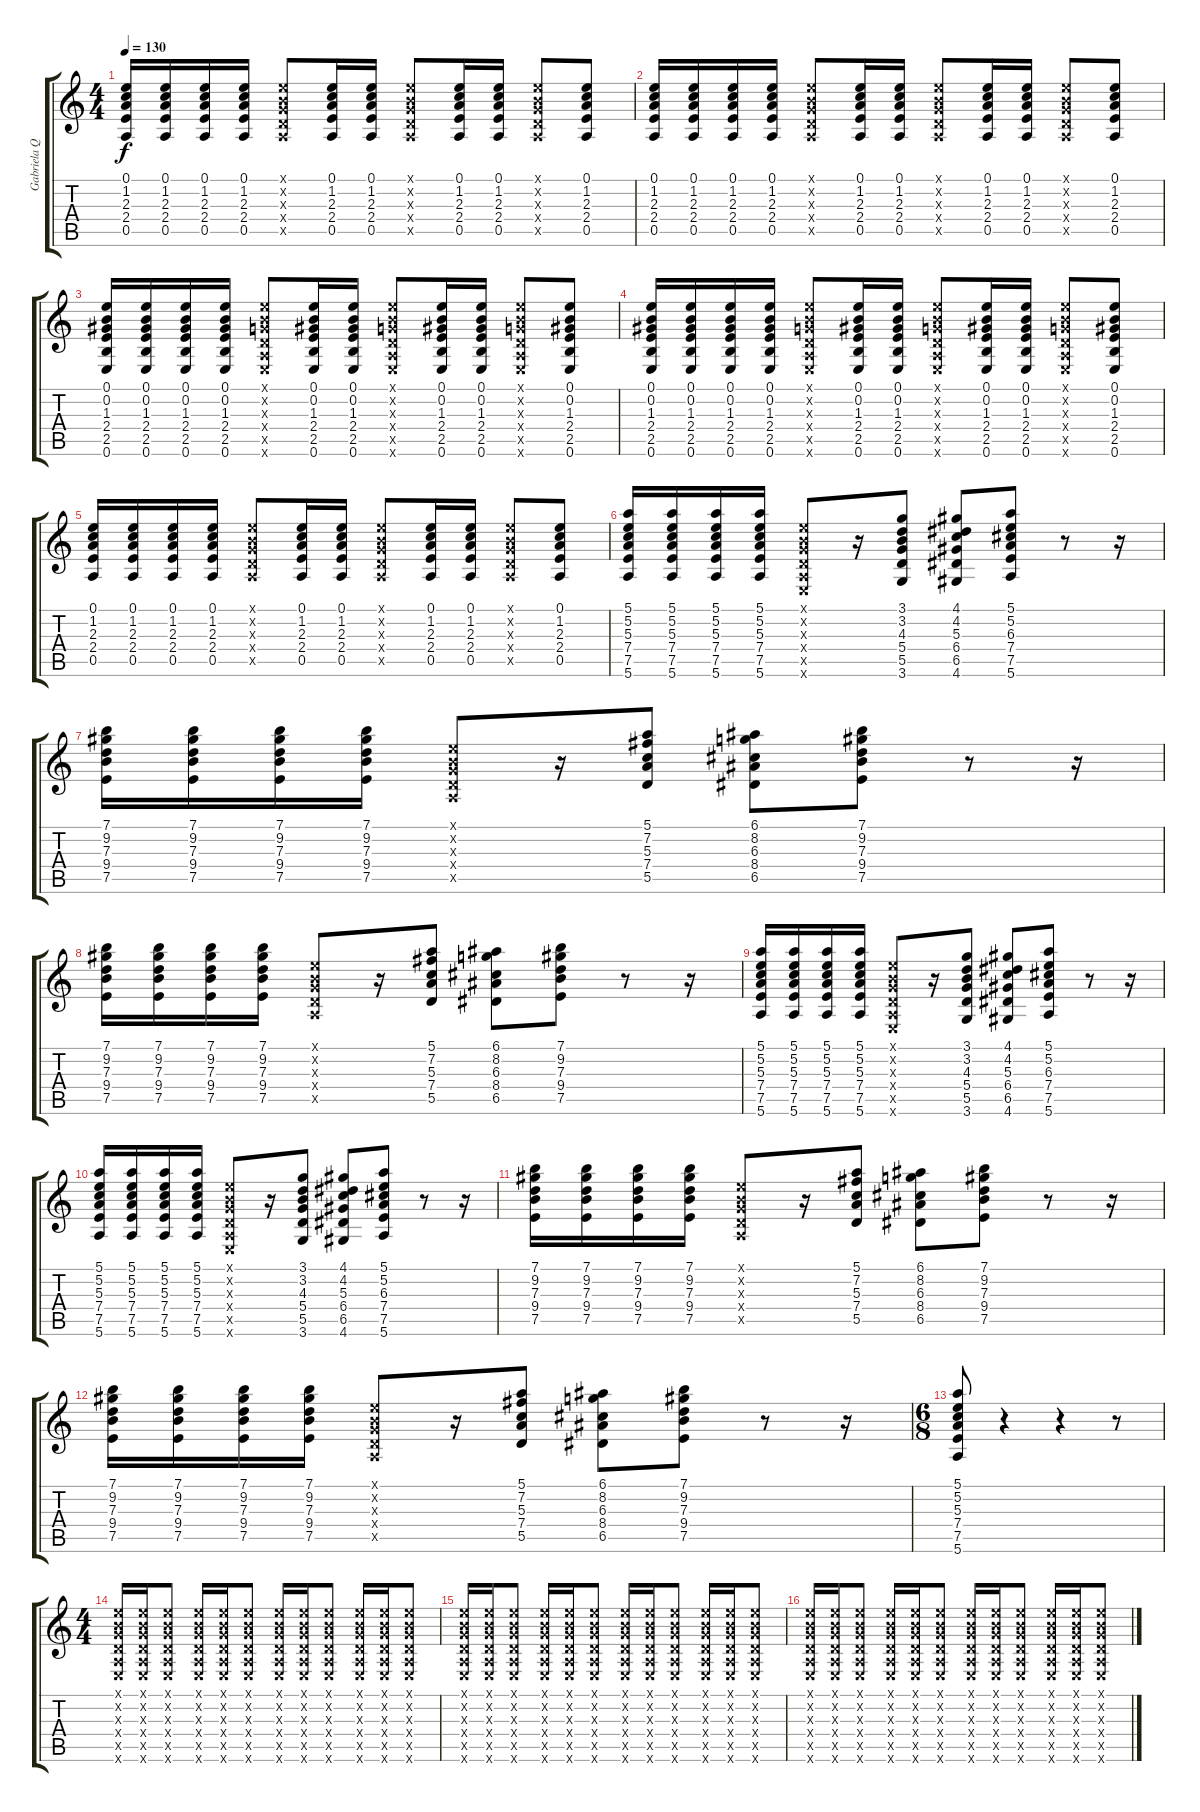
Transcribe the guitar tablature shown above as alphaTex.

\track ("Gabriela Quintero" "Gabriela Q") {instrument acousticguitarnylon}
\staff {score tabs}
\tuning (E4 B3 G3 D3 A2 E2) {hide}
\ts (4 4)
\tempo 130
\clef g2
\ks c
(0.1 1.2 2.3 2.4 0.5).16{dy f} (0.1 1.2 2.3 2.4 0.5).16 (0.1 1.2 2.3 2.4 0.5).16 (0.1 1.2 2.3 2.4 0.5).16 (0.1{x} 0.2{x} 0.3{x} 0.4{x} 0.5{x}).8 (0.1 1.2 2.3 2.4 0.5).16 (0.1 1.2 2.3 2.4 0.5).16 (0.1{x} 0.2{x} 0.3{x} 0.4{x} 0.5{x}).8 (0.1 1.2 2.3 2.4 0.5).16 (0.1 1.2 2.3 2.4 0.5).16 (0.1{x} 0.2{x} 0.3{x} 0.4{x} 0.5{x}).8 (0.1 1.2 2.3 2.4 0.5).8 |
(0.1 1.2 2.3 2.4 0.5).16 (0.1 1.2 2.3 2.4 0.5).16 (0.1 1.2 2.3 2.4 0.5).16 (0.1 1.2 2.3 2.4 0.5).16 (0.1{x} 0.2{x} 0.3{x} 0.4{x} 0.5{x}).8 (0.1 1.2 2.3 2.4 0.5).16 (0.1 1.2 2.3 2.4 0.5).16 (0.1{x} 0.2{x} 0.3{x} 0.4{x} 0.5{x}).8 (0.1 1.2 2.3 2.4 0.5).16 (0.1 1.2 2.3 2.4 0.5).16 (0.1{x} 0.2{x} 0.3{x} 0.4{x} 0.5{x}).8 (0.1 1.2 2.3 2.4 0.5).8 |
(0.1 0.2 1.3 2.4 2.5 0.6).16 (0.1 0.2 1.3 2.4 2.5 0.6).16 (0.1 0.2 1.3 2.4 2.5 0.6).16 (0.1 0.2 1.3 2.4 2.5 0.6).16 (0.1{x} 0.2{x} 0.3{x} 0.4{x} 0.5{x} 0.6{x}).8 (0.1 0.2 1.3 2.4 2.5 0.6).16 (0.1 0.2 1.3 2.4 2.5 0.6).16 (0.1{x} 0.2{x} 0.3{x} 0.4{x} 0.5{x} 0.6{x}).8 (0.1 0.2 1.3 2.4 2.5 0.6).16 (0.1 0.2 1.3 2.4 2.5 0.6).16 (0.1{x} 0.2{x} 0.3{x} 0.4{x} 0.5{x} 0.6{x}).8 (0.1 0.2 1.3 2.4 2.5 0.6).8 |
(0.1 0.2 1.3 2.4 2.5 0.6).16 (0.1 0.2 1.3 2.4 2.5 0.6).16 (0.1 0.2 1.3 2.4 2.5 0.6).16 (0.1 0.2 1.3 2.4 2.5 0.6).16 (0.1{x} 0.2{x} 0.3{x} 0.4{x} 0.5{x} 0.6{x}).8 (0.1 0.2 1.3 2.4 2.5 0.6).16 (0.1 0.2 1.3 2.4 2.5 0.6).16 (0.1{x} 0.2{x} 0.3{x} 0.4{x} 0.5{x} 0.6{x}).8 (0.1 0.2 1.3 2.4 2.5 0.6).16 (0.1 0.2 1.3 2.4 2.5 0.6).16 (0.1{x} 0.2{x} 0.3{x} 0.4{x} 0.5{x} 0.6{x}).8 (0.1 0.2 1.3 2.4 2.5 0.6).8 |
(0.1 1.2 2.3 2.4 0.5).16 (0.1 1.2 2.3 2.4 0.5).16 (0.1 1.2 2.3 2.4 0.5).16 (0.1 1.2 2.3 2.4 0.5).16 (0.1{x} 0.2{x} 0.3{x} 0.4{x} 0.5{x}).8 (0.1 1.2 2.3 2.4 0.5).16 (0.1 1.2 2.3 2.4 0.5).16 (0.1{x} 0.2{x} 0.3{x} 0.4{x} 0.5{x}).8 (0.1 1.2 2.3 2.4 0.5).16 (0.1 1.2 2.3 2.4 0.5).16 (0.1{x} 0.2{x} 0.3{x} 0.4{x} 0.5{x}).8 (0.1 1.2 2.3 2.4 0.5).8 |
(5.1 5.2 5.3 7.4 7.5 5.6).16 (5.1 5.2 5.3 7.4 7.5 5.6).16 (5.1 5.2 5.3 7.4 7.5 5.6).16 (5.1 5.2 5.3 7.4 7.5 5.6).16 (0.1{x} 0.2{x} 0.3{x} 0.4{x} 0.5{x} 0.6{x}).8 r.16 (3.1 3.2 4.3 5.4 5.5 3.6).8 (4.1 4.2 5.3 6.4 6.5 4.6).8 (5.1 5.2 6.3 7.4 7.5 5.6).8 r.8 r.16 |
(7.1 9.2 7.3 9.4 7.5).16 (7.1 9.2 7.3 9.4 7.5).16 (7.1 9.2 7.3 9.4 7.5).16 (7.1 9.2 7.3 9.4 7.5).16 (0.1{x} 0.2{x} 0.3{x} 0.4{x} 0.5{x}).8 r.16 (5.1 7.2 5.3 7.4 5.5).8 (6.1 8.2 6.3 8.4 6.5).8 (7.1 9.2 7.3 9.4 7.5).8 r.8 r.16 |
(7.1 9.2 7.3 9.4 7.5).16 (7.1 9.2 7.3 9.4 7.5).16 (7.1 9.2 7.3 9.4 7.5).16 (7.1 9.2 7.3 9.4 7.5).16 (0.1{x} 0.2{x} 0.3{x} 0.4{x} 0.5{x}).8 r.16 (5.1 7.2 5.3 7.4 5.5).8 (6.1 8.2 6.3 8.4 6.5).8 (7.1 9.2 7.3 9.4 7.5).8 r.8 r.16 |
(5.1 5.2 5.3 7.4 7.5 5.6).16 (5.1 5.2 5.3 7.4 7.5 5.6).16 (5.1 5.2 5.3 7.4 7.5 5.6).16 (5.1 5.2 5.3 7.4 7.5 5.6).16 (0.1{x} 0.2{x} 0.3{x} 0.4{x} 0.5{x} 0.6{x}).8 r.16 (3.1 3.2 4.3 5.4 5.5 3.6).8 (4.1 4.2 5.3 6.4 6.5 4.6).8 (5.1 5.2 6.3 7.4 7.5 5.6).8 r.8 r.16 |
(5.1 5.2 5.3 7.4 7.5 5.6).16 (5.1 5.2 5.3 7.4 7.5 5.6).16 (5.1 5.2 5.3 7.4 7.5 5.6).16 (5.1 5.2 5.3 7.4 7.5 5.6).16 (0.1{x} 0.2{x} 0.3{x} 0.4{x} 0.5{x} 0.6{x}).8 r.16 (3.1 3.2 4.3 5.4 5.5 3.6).8 (4.1 4.2 5.3 6.4 6.5 4.6).8 (5.1 5.2 6.3 7.4 7.5 5.6).8 r.8 r.16 |
(7.1 9.2 7.3 9.4 7.5).16 (7.1 9.2 7.3 9.4 7.5).16 (7.1 9.2 7.3 9.4 7.5).16 (7.1 9.2 7.3 9.4 7.5).16 (0.1{x} 0.2{x} 0.3{x} 0.4{x} 0.5{x}).8 r.16 (5.1 7.2 5.3 7.4 5.5).8 (6.1 8.2 6.3 8.4 6.5).8 (7.1 9.2 7.3 9.4 7.5).8 r.8 r.16 |
(7.1 9.2 7.3 9.4 7.5).16 (7.1 9.2 7.3 9.4 7.5).16 (7.1 9.2 7.3 9.4 7.5).16 (7.1 9.2 7.3 9.4 7.5).16 (0.1{x} 0.2{x} 0.3{x} 0.4{x} 0.5{x}).8 r.16 (5.1 7.2 5.3 7.4 5.5).8 (6.1 8.2 6.3 8.4 6.5).8 (7.1 9.2 7.3 9.4 7.5).8 r.8 r.16 |
\ts (6 8)
(5.1 5.2 5.3 7.4 7.5 5.6).8 r.4 r.4 r.8 |
\ts (4 4)
(0.1{x} 0.2{x} 0.3{x} 0.4{x} 0.5{x} 0.6{x}).16 (0.1{x} 0.2{x} 0.3{x} 0.4{x} 0.5{x} 0.6{x}).16 (0.1{x} 0.2{x} 0.3{x} 0.4{x} 0.5{x} 0.6{x}).8 (0.1{x} 0.2{x} 0.3{x} 0.4{x} 0.5{x} 0.6{x}).16 (0.1{x} 0.2{x} 0.3{x} 0.4{x} 0.5{x} 0.6{x}).16 (0.1{x} 0.2{x} 0.3{x} 0.4{x} 0.5{x} 0.6{x}).8 (0.1{x} 0.2{x} 0.3{x} 0.4{x} 0.5{x} 0.6{x}).16 (0.1{x} 0.2{x} 0.3{x} 0.4{x} 0.5{x} 0.6{x}).16 (0.1{x} 0.2{x} 0.3{x} 0.4{x} 0.5{x} 0.6{x}).8 (0.1{x} 0.2{x} 0.3{x} 0.4{x} 0.5{x} 0.6{x}).16 (0.1{x} 0.2{x} 0.3{x} 0.4{x} 0.5{x} 0.6{x}).16 (0.1{x} 0.2{x} 0.3{x} 0.4{x} 0.5{x} 0.6{x}).8 |
(0.1{x} 0.2{x} 0.3{x} 0.4{x} 0.5{x} 0.6{x}).16 (0.1{x} 0.2{x} 0.3{x} 0.4{x} 0.5{x} 0.6{x}).16 (0.1{x} 0.2{x} 0.3{x} 0.4{x} 0.5{x} 0.6{x}).8 (0.1{x} 0.2{x} 0.3{x} 0.4{x} 0.5{x} 0.6{x}).16 (0.1{x} 0.2{x} 0.3{x} 0.4{x} 0.5{x} 0.6{x}).16 (0.1{x} 0.2{x} 0.3{x} 0.4{x} 0.5{x} 0.6{x}).8 (0.1{x} 0.2{x} 0.3{x} 0.4{x} 0.5{x} 0.6{x}).16 (0.1{x} 0.2{x} 0.3{x} 0.4{x} 0.5{x} 0.6{x}).16 (0.1{x} 0.2{x} 0.3{x} 0.4{x} 0.5{x} 0.6{x}).8 (0.1{x} 0.2{x} 0.3{x} 0.4{x} 0.5{x} 0.6{x}).16 (0.1{x} 0.2{x} 0.3{x} 0.4{x} 0.5{x} 0.6{x}).16 (0.1{x} 0.2{x} 0.3{x} 0.4{x} 0.5{x} 0.6{x}).8 |
(0.1{x} 0.2{x} 0.3{x} 0.4{x} 0.5{x} 0.6{x}).16 (0.1{x} 0.2{x} 0.3{x} 0.4{x} 0.5{x} 0.6{x}).16 (0.1{x} 0.2{x} 0.3{x} 0.4{x} 0.5{x} 0.6{x}).8 (0.1{x} 0.2{x} 0.3{x} 0.4{x} 0.5{x} 0.6{x}).16 (0.1{x} 0.2{x} 0.3{x} 0.4{x} 0.5{x} 0.6{x}).16 (0.1{x} 0.2{x} 0.3{x} 0.4{x} 0.5{x} 0.6{x}).8 (0.1{x} 0.2{x} 0.3{x} 0.4{x} 0.5{x} 0.6{x}).16 (0.1{x} 0.2{x} 0.3{x} 0.4{x} 0.5{x} 0.6{x}).16 (0.1{x} 0.2{x} 0.3{x} 0.4{x} 0.5{x} 0.6{x}).8 (0.1{x} 0.2{x} 0.3{x} 0.4{x} 0.5{x} 0.6{x}).16 (0.1{x} 0.2{x} 0.3{x} 0.4{x} 0.5{x} 0.6{x}).16 (0.1{x} 0.2{x} 0.3{x} 0.4{x} 0.5{x} 0.6{x}).8
